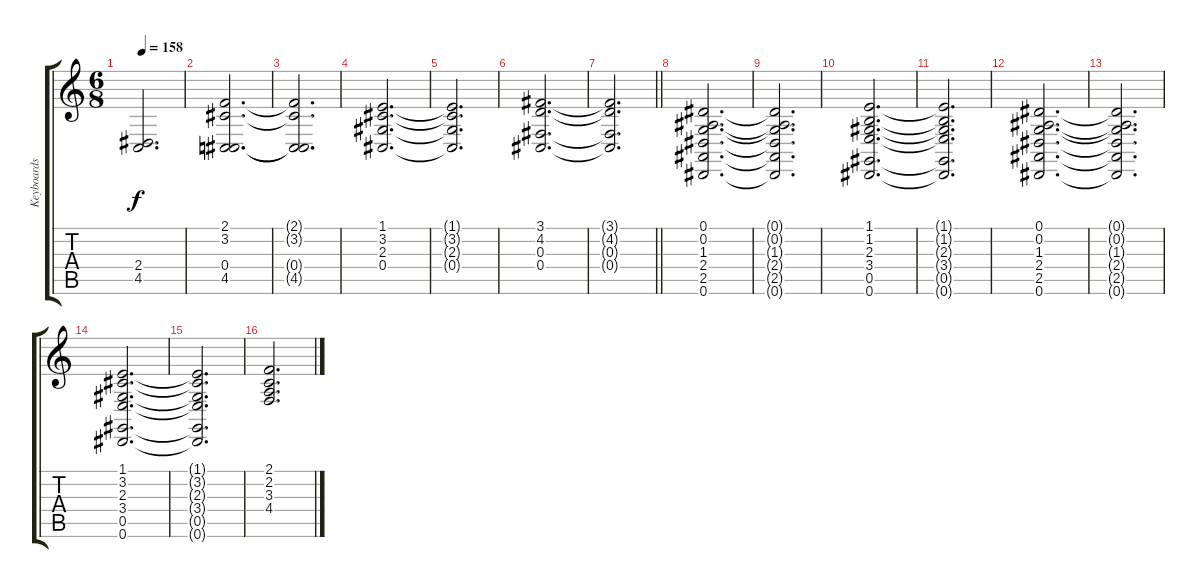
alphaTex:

\track ("Keyboards" "Keyboards") {instrument reedorgan}
\staff {score tabs}
\tuning (Eb4 Bb3 Gb3 Db3 Ab2 Eb2) {hide}
\ts (6 8)
\tempo 158
\clef g2
\ks c
(2.4{t} 4.5{t}).2{d dy f} |
(2.1 3.2 0.4 4.5).2{d} |
(2.1{t} 3.2{t} 0.4{t} 4.5{t}).2{d} |
(1.1 3.2 2.3 0.4).2{d} |
(1.1{t} 3.2{t} 2.3{t} 0.4{t}).2{d} |
(3.1 4.2 0.3 0.4).2{d} |
\barLineRight lightlight
(3.1{t} 4.2{t} 0.3{t} 0.4{t}).2{d} |
(0.1 0.2 1.3 2.4 2.5 0.6).2{d} |
(0.1{t} 0.2{t} 1.3{t} 2.4{t} 2.5{t} 0.6{t}).2{d} |
(1.1 1.2 2.3 3.4 0.5 0.6).2{d} |
(1.1{t} 1.2{t} 2.3{t} 3.4{t} 0.5{t} 0.6{t}).2{d} |
(0.1 0.2 1.3 2.4 2.5 0.6).2{d} |
(0.1{t} 0.2{t} 1.3{t} 2.4{t} 2.5{t} 0.6{t}).2{d} |
(1.1 3.2 2.3 3.4 0.5 0.6).2{d} |
(1.1{t} 3.2{t} 2.3{t} 3.4{t} 0.5{t} 0.6{t}).2{d} |
(2.1 2.2 3.3 4.4).2{d}
